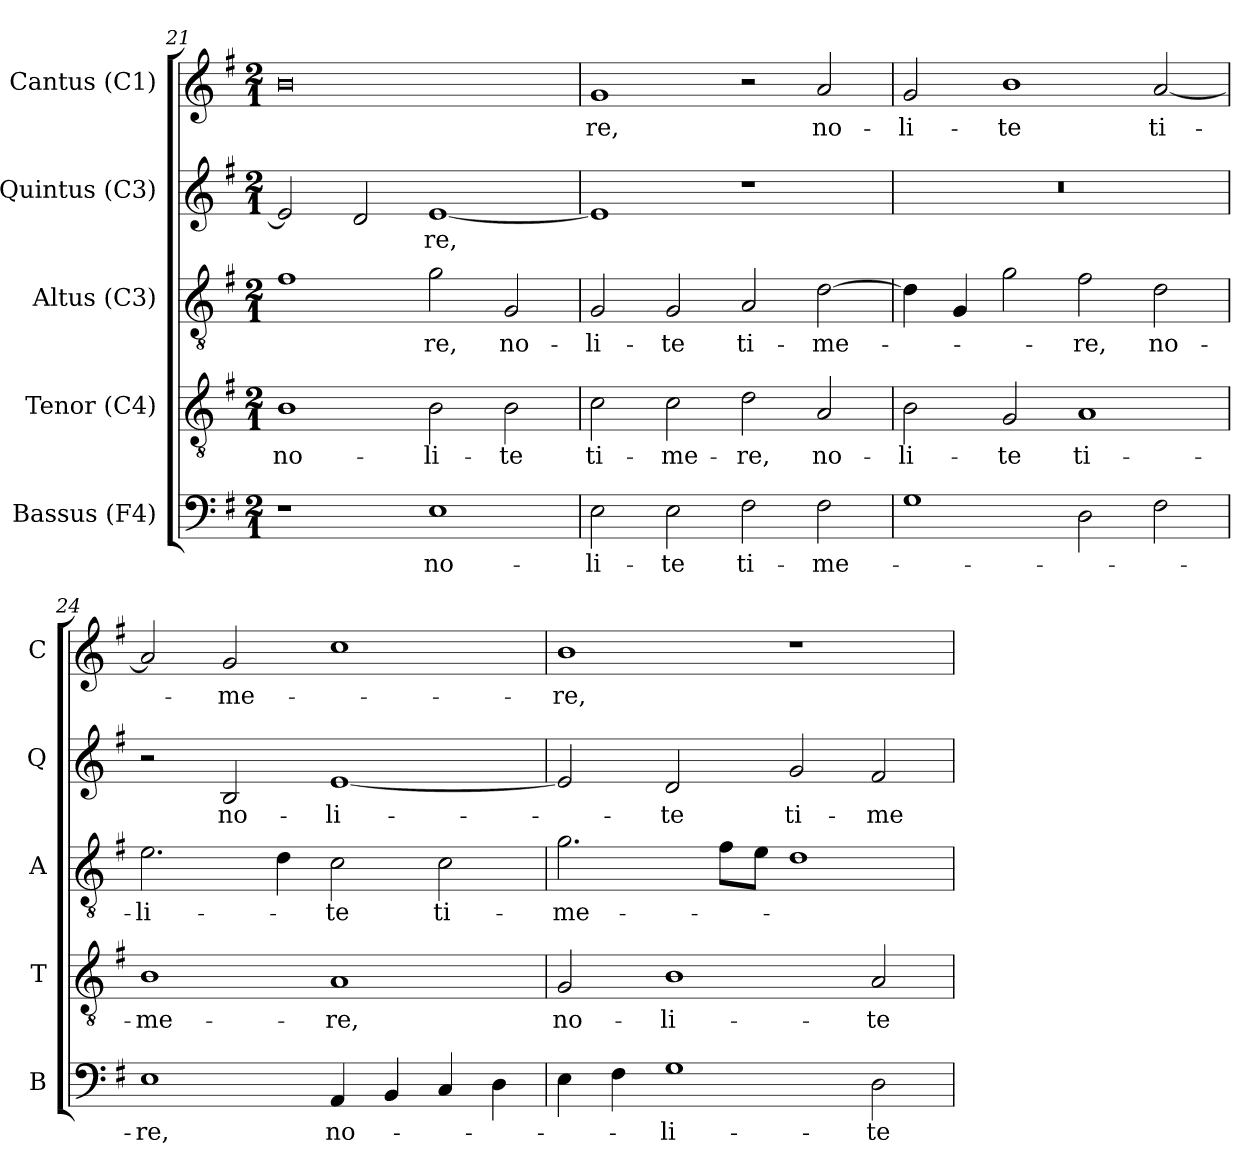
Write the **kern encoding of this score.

**kern	**text	**kern	**text	**kern	**text	**kern	**text	**kern	**text
*part5	*part5	*part4	*part4	*part3	*part3	*part2	*part2	*part1	*part1
*staff5	*staff5	*staff4	*staff4	*staff3	*staff3	*staff2	*staff2	*staff1	*staff1
*I"Bassus (F4)	*	*I"Tenor (C4)	*	*I"Altus (C3)	*	*I"Quintus (C3)	*	*I"Cantus (C1)	*
*I'B	*	*I'T	*	*I'A	*	*I'Q	*	*I'C	*
!!LO:LB:g=z
*clefF4	*	*clefGv2	*	*clefGv2	*	*clefG2	*	*clefG2	*
*k[f#]	*	*k[f#]	*	*k[f#]	*	*k[f#]	*	*k[f#]	*
*G:	*	*G:	*	*G:	*	*G:	*	*G:	*
*M2/1	*	*M2/1	*	*M2/1	*	*M2/1	*	*M2/1	*
=21	=21	=21	=21	=21	=21	=21	=21	=21	=21
!	!	!	!LO:LY:b:color=#000000	!	!	!	!	!	!
1r	.	1Bi	no-	1f#i	.	2ei/]	.	0bi	.
.	.	.	.	.	.	2di/	.	.	.
!	!LO:LY:b:color=#000000	!	!	!	!	!	!	!	!
!	!	!	!LO:LY:b:color=#000000	!	!	!	!	!	!
!	!	!	!	!	!LO:LY:b:color=#000000	!	!	!	!
!	!	!	!	!	!	!	!LO:LY:b:color=#000000	!	!
1Ei	no-	2Bi\	-li-	2gi\	-re,	[1ei	-re,	.	.
!	!	!	!LO:LY:b:color=#000000	!	!	!	!	!	!
!	!	!	!	!	!LO:LY:b:color=#000000	!	!	!	!
.	.	2Bi\	-te	2Gi/	no-	.	.	.	.
=22	=22	=22	=22	=22	=22	=22	=22	=22	=22
!	!LO:LY:b:color=#000000	!	!	!	!	!	!	!	!
!	!	!	!LO:LY:b:color=#000000	!	!	!	!	!	!
!	!	!	!	!	!LO:LY:b:color=#000000	!	!	!	!
!	!	!	!	!	!	!	!	!	!LO:LY:b:color=#000000
2Ei\	-li-	2ci\	ti-	2Gi/	-li-	1ei]	.	1gi	-re,
!	!LO:LY:b:color=#000000	!	!	!	!	!	!	!	!
!	!	!	!LO:LY:b:color=#000000	!	!	!	!	!	!
!	!	!	!	!	!LO:LY:b:color=#000000	!	!	!	!
2Ei\	-te	2ci\	-me-	2Gi/	-te	.	.	.	.
!	!LO:LY:b:color=#000000	!	!	!	!	!	!	!	!
!	!	!	!LO:LY:b:color=#000000	!	!	!	!	!	!
!	!	!	!	!	!LO:LY:b:color=#000000	!	!	!	!
2F#i\	ti-	2di\	-re,	2Ai/	ti-	1r	.	2r	.
!	!LO:LY:b:color=#000000	!	!	!	!	!	!	!	!
!	!	!	!LO:LY:b:color=#000000	!	!	!	!	!	!
!	!	!	!	!	!LO:LY:b:color=#000000	!	!	!	!
!	!	!	!	!	!	!	!	!	!LO:LY:b:color=#000000
2F#i\	-me-	2Ai/	no-	[2di\	-me-	.	.	2ai/	no-
=23	=23	=23	=23	=23	=23	=23	=23	=23	=23
!	!	!	!LO:LY:b:color=#000000	!	!	!LO:N:vis=1	!	!	!
!	!	!	!	!	!	!	!	!	!LO:LY:b:color=#000000
1Gi	.	2Bi\	-li-	4di\]	.	0r	.	2gi/	-li-
.	.	.	.	4Gi/	.	.	.	.	.
!	!	!	!LO:LY:b:color=#000000	!	!	!	!	!	!
!	!	!	!	!	!	!	!	!	!LO:LY:b:color=#000000
.	.	2Gi/	-te	2gi\	.	.	.	1bi	-te
!	!	!	!LO:LY:b:color=#000000	!	!	!	!	!	!
!	!	!	!	!	!LO:LY:b:color=#000000	!	!	!	!
2Di\	.	1Ai	ti-	2f#i\	-re,	.	.	.	.
!	!	!	!	!	!LO:LY:b:color=#000000	!	!	!	!
!	!	!	!	!	!	!	!	!	!LO:LY:b:color=#000000
2F#i\	.	.	.	2di\	no-	.	.	[2ai/	ti-
=24	=24	=24	=24	=24	=24	=24	=24	=24	=24
!	!LO:LY:b:color=#000000	!	!	!	!	!	!	!	!
!	!	!	!LO:LY:b:color=#000000	!	!	!	!	!	!
!	!	!	!	!	!LO:LY:b:color=#000000	!	!	!	!
1Ei	-re,	1Bi	-me-	2.ei\	-li-	2r	.	2ai/]	.
!	!	!	!	!	!	!	!LO:LY:b:color=#000000	!	!
!	!	!	!	!	!	!	!	!	!LO:LY:b:color=#000000
.	.	.	.	.	.	2Bi/	no-	2gi/	-me-
.	.	.	.	4di\	.	.	.	.	.
!	!LO:LY:b:color=#000000	!	!	!	!	!	!	!	!
!	!	!	!LO:LY:b:color=#000000	!	!	!	!	!	!
!	!	!	!	!	!LO:LY:b:color=#000000	!	!	!	!
!	!	!	!	!	!	!	!LO:LY:b:color=#000000	!	!
4AAi/	no-	1Ai	-re,	2ci\	-te	[1ei	-li-	1cci	.
4BBi/	.	.	.	.	.	.	.	.	.
!	!	!	!	!	!LO:LY:b:color=#000000	!	!	!	!
4Ci/	.	.	.	2ci\	ti-	.	.	.	.
4Di\	.	.	.	.	.	.	.	.	.
=25	=25	=25	=25	=25	=25	=25	=25	=25	=25
!	!	!	!LO:LY:b:color=#000000	!	!	!	!	!	!
!	!	!	!	!	!LO:LY:b:color=#000000	!	!	!	!
!	!	!	!	!	!	!	!	!	!LO:LY:b:color=#000000
4Ei\	.	2Gi/	no-	2.gi\	-me-	2ei/]	.	1bi	-re,
4F#i\	.	.	.	.	.	.	.	.	.
!	!LO:LY:b:color=#000000	!	!	!	!	!	!	!	!
!	!	!	!LO:LY:b:color=#000000	!	!	!	!	!	!
!	!	!	!	!	!	!	!LO:LY:b:color=#000000	!	!
1Gi	-li-	1Bi	-li-	.	.	2di/	-te	.	.
.	.	.	.	8f#i\L	.	.	.	.	.
.	.	.	.	8ei\J	.	.	.	.	.
!	!	!	!	!	!	!	!LO:LY:b:color=#000000	!	!
.	.	.	.	1di	.	2gi/	ti-	1r	.
!	!LO:LY:b:color=#000000	!	!	!	!	!	!	!	!
!	!	!	!LO:LY:b:color=#000000	!	!	!	!	!	!
!	!	!	!	!	!	!	!LO:LY:b:color=#000000	!	!
2Di\	-te	2Ai/	-te	.	.	2f#i/	-me-	.	.
=	=	=	=	=	=	=	=	=	=
*-	*-	*-	*-	*-	*-	*-	*-	*-	*-
